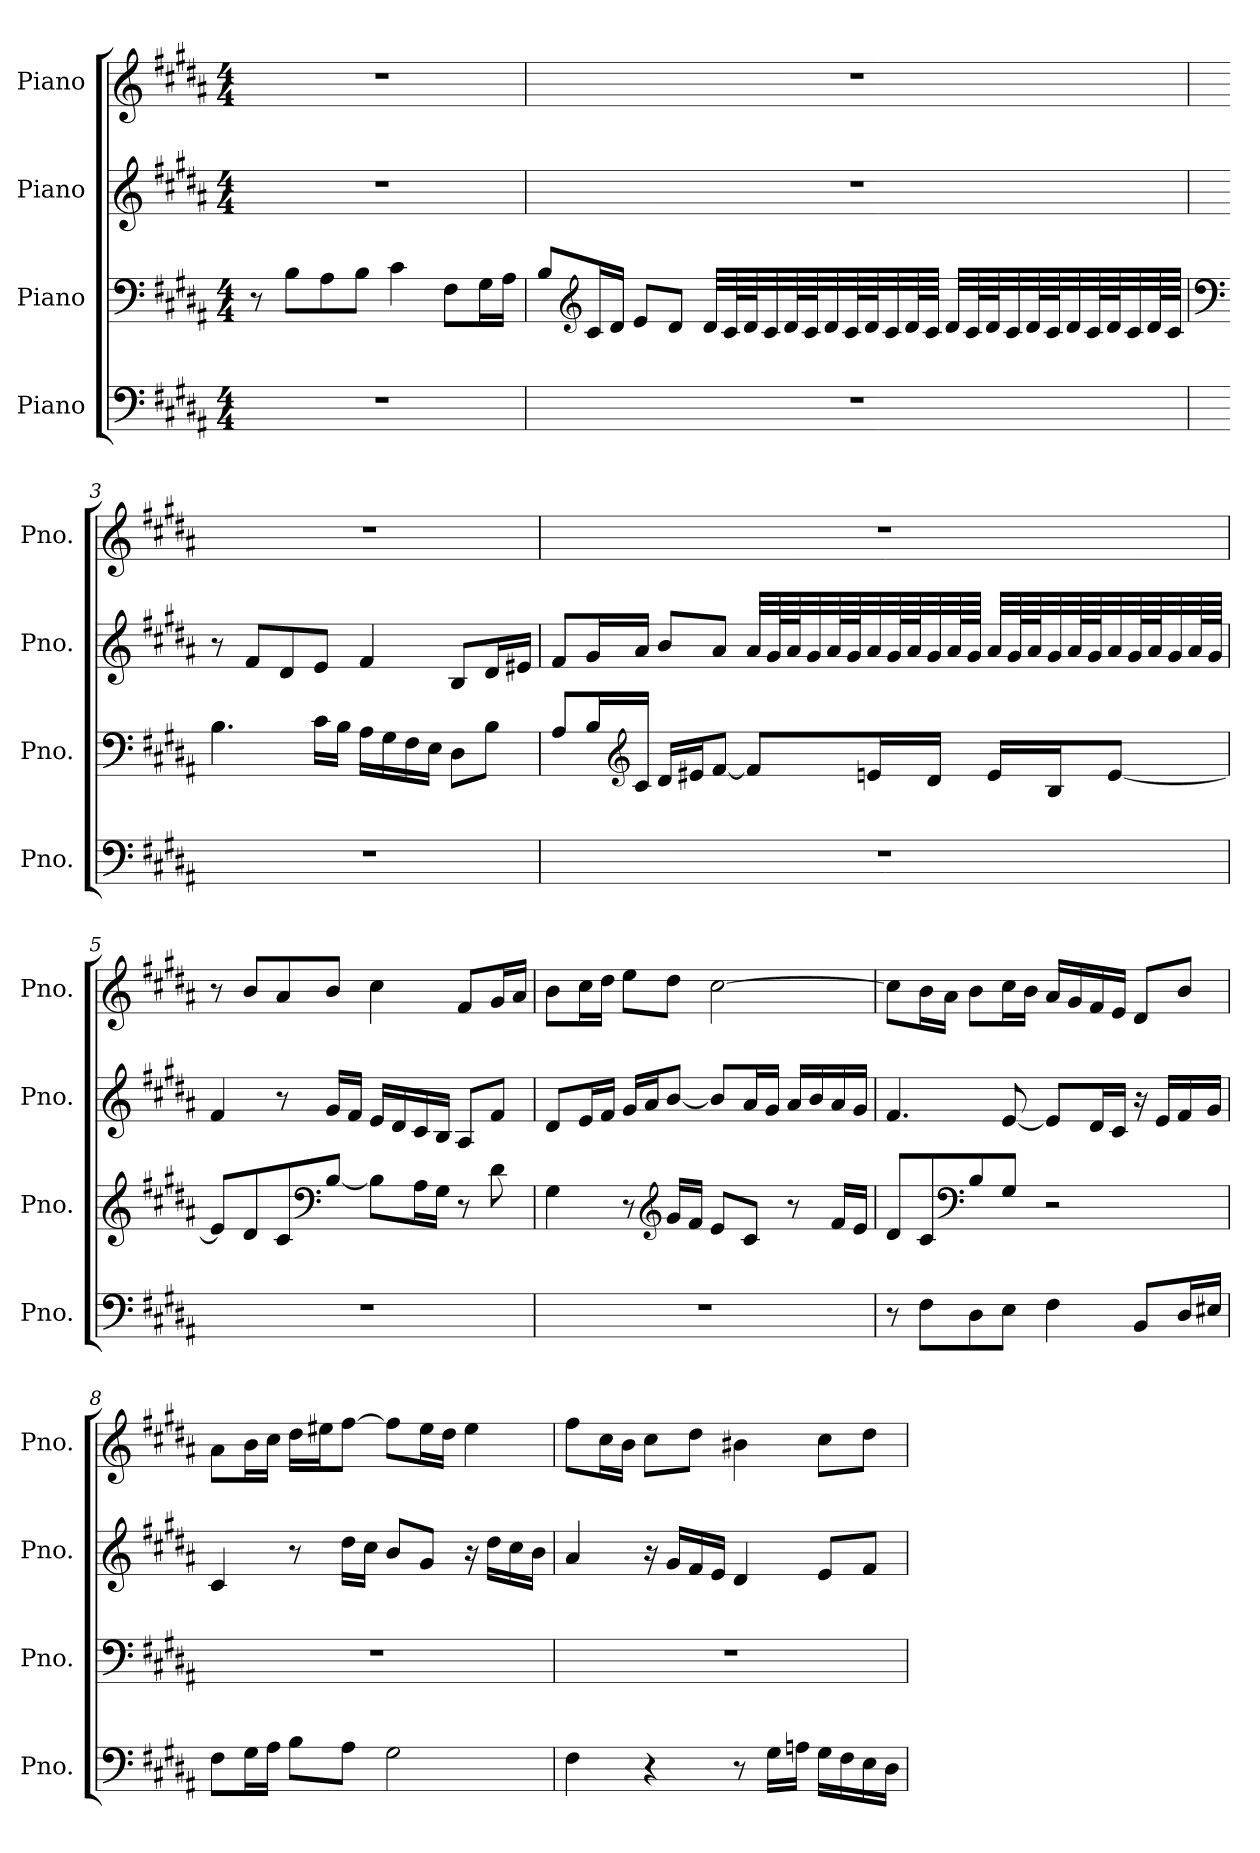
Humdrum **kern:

**kern	**kern	**kern	**kern
*part4	*part3	*part2	*part1
*staff4	*staff3	*staff2	*staff1
*I"Piano	*I"Piano	*I"Piano	*I"Piano
*I'Pno.	*I'Pno.	*I'Pno.	*I'Pno.
*clefF4	*clefF4	*clefG2	*clefG2
*k[f#c#g#d#a#]	*k[f#c#g#d#a#]	*k[f#c#g#d#a#]	*k[f#c#g#d#a#]
*M4/4	*M4/4	*M4/4	*M4/4
*MM67	*MM67	*MM67	*MM67
=1	=1	=1	=1
1r	8r	1r	1r
.	8B\L	.	.
.	8A#\	.	.
.	8B\J	.	.
.	4c#\	.	.
.	8F#\L	.	.
.	16G#\L	.	.
.	16A#\JJ	.	.
=2	=2	=2	=2
1r	8B/L	1r	1r
*	*clefG2	*	*
.	16c#/L	.	.
.	16d#/JJ	.	.
.	8e/L	.	.
.	8d#/J	.	.
.	32d#/LLL	.	.
.	64c#/L	.	.
.	64d#/J	.	.
.	32c#/	.	.
.	64d#/L	.	.
.	64c#/J	.	.
.	32d#/	.	.
.	64c#/L	.	.
.	64d#/J	.	.
.	32c#/	.	.
.	64d#/L	.	.
.	64c#/JJJJ	.	.
.	32d#/LLL	.	.
.	64c#/L	.	.
.	64d#/J	.	.
.	32c#/	.	.
.	64d#/L	.	.
.	64c#/J	.	.
.	32d#/	.	.
.	64c#/L	.	.
.	64d#/J	.	.
.	32c#/	.	.
.	64d#/L	.	.
.	64c#/JJJJ	.	.
!!LO:LB:g=z
=3	=3	=3	=3
*	*clefF4	*	*
1r	4.B\	8r	1r
.	.	8f#/L	.
.	.	8d#/	.
.	16c#\LL	8e/J	.
.	16B\JJ	.	.
.	16A#\LL	4f#/	.
.	16G#\	.	.
.	16F#\	.	.
.	16E\JJ	.	.
.	8D#\L	8B/L	.
.	8B\J	16d#/L	.
.	.	16e#X/JJ	.
!!LO:LB:g=z
=4	=4	=4	=4
1r	8A#/L	8f#/L	1r
.	16B/L	16g#/L	.
*	*clefG2	*	*
.	16c#/JJ	16a#/JJ	.
.	16d#/LL	8b/L	.
.	16e#X/J	.	.
.	[8f#/J	8a#/J	.
.	8f#/L]	32a#/LLL	.
.	.	64g#/L	.
.	.	64a#/J	.
.	.	32g#/	.
.	.	64a#/L	.
.	.	64g#/J	.
.	16en/L	32a#/	.
.	.	64g#/L	.
.	.	64a#/J	.
.	16d#/JJ	32g#/	.
.	.	64a#/L	.
.	.	64g#/JJJJ	.
.	16e/LL	32a#/LLL	.
.	.	64g#/L	.
.	.	64a#/J	.
.	16B/J	32g#/	.
.	.	64a#/L	.
.	.	64g#/J	.
.	[8e/J	32a#/	.
.	.	64g#/L	.
.	.	64a#/J	.
.	.	32g#/	.
.	.	64a#/L	.
.	.	64g#/JJJJ	.
!!LO:PB:g=z
=5	=5	=5	=5
1r	8e/L]	4f#/	8r
.	8d#/	.	8b/L
.	8c#/	8r	8a#/
*	*clefF4	*	*
.	[8B/J	16g#/LL	8b/J
.	.	16f#/JJ	.
.	8B\L]	16e/LL	4cc#\
.	.	16d#/	.
.	16A#\L	16c#/	.
.	16G#\JJ	16B/JJ	.
.	8r	8A#/L	8f#/L
.	8d#\	8f#/J	16g#/L
.	.	.	16a#/JJ
=6	=6	=6	=6
1r	4G#\	8d#/L	8b\L
.	.	16e/L	16cc#\L
.	.	16f#/JJ	16dd#\JJ
.	8r	16g#/LL	8ee\L
.	.	16a#/J	.
*	*clefG2	*	*
.	16g#/LL	[8b/J	8dd#\J
.	16f#/JJ	.	.
.	8e/L	8b/L]	[2cc#\
.	8c#/J	16a#/L	.
.	.	16g#/JJ	.
.	8r	16a#/LL	.
.	.	16b/	.
.	16f#/LL	16a#/	.
.	16e/JJ	16g#/JJ	.
!!LO:LB:g=z
=7	=7	=7	=7
8r	8d#/L	4.f#/	8cc#\L]
8F#\L	8c#/	.	16b\L
.	.	.	16a#\JJ
*	*clefF4	*	*
8D#\	8B/	.	8b\L
8E\J	8G#/J	[8e/	16cc#\L
.	.	.	16b\JJ
4F#\	2r	8e/L]	16a#/LL
.	.	.	16g#/
.	.	16d#/L	16f#/
.	.	16c#/JJ	16e/JJ
8BB/L	.	16r	8d#/L
.	.	16e/LL	.
16D#/L	.	16f#/	8b/J
16E#X/JJ	.	16g#/JJ	.
=8	=8	=8	=8
8F#\L	1r	4c#/	8a#\L
16G#\L	.	.	16b\L
16A#\JJ	.	.	16cc#\JJ
8B\L	.	8r	16dd#\LL
.	.	.	16ee#X\J
8A#\J	.	16dd#\LL	[8ff#\J
.	.	16cc#\JJ	.
2G#\	.	8b/L	8ff#\L]
.	.	8g#/J	16ee#\L
.	.	.	16dd#\JJ
.	.	16r	4ee#\
.	.	16dd#\LL	.
.	.	16cc#\	.
.	.	16b\JJ	.
!!LO:LB:g=z
=9	=9	=9	=9
4F#\	1r	4a#/	8ff#\L
.	.	.	16cc#\L
.	.	.	16b\JJ
4r	.	16r	8cc#\L
.	.	16g#/LL	.
.	.	16f#/	8dd#\J
.	.	16e/JJ	.
8r	.	4d#/	4b#X\
16G#\LL	.	.	.
16An\JJ	.	.	.
16G#\LL	.	8e/L	8cc#\L
16F#\	.	.	.
16E\	.	8f#/J	8dd#\J
16D#\JJ	.	.	.
=	=	=	=
*-	*-	*-	*-
